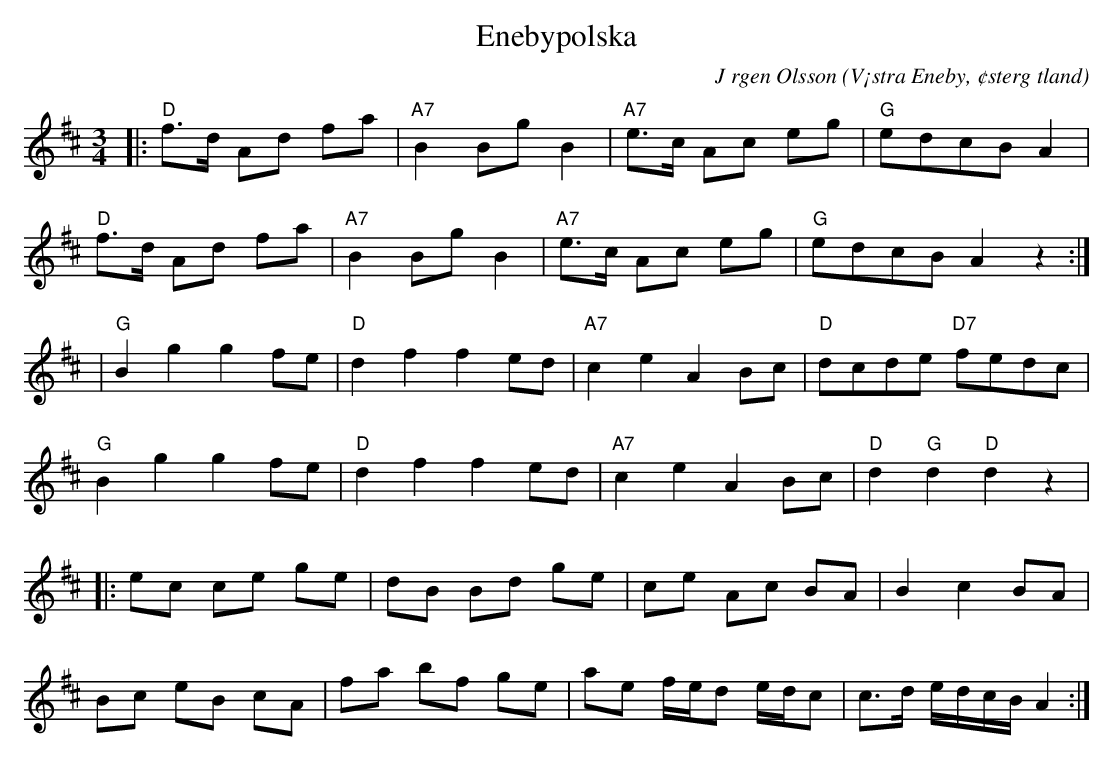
X:1
T:Enebypolska
C:J rgen Olsson
O:V¡stra Eneby, ¢sterg tland
M:3/4
L:1/8
K:D
|: "D"f>d Ad fa | "A7"B2BgB2 | "A7"e>c Ac eg | "G"edcBA2 |
   "D"f>d Ad fa | "A7"B2BgB2 | "A7"e>c Ac eg | "G"edcBA2z2:|
| "G"B2g2g2fe | "D"d2f2f2ed | "A7"c2e2A2Bc | "D"dcde "D7"fedc |
   "G"B2g2g2fe | "D"d2f2f2ed | "A7"c2e2A2Bc | "D"d2"G"d2"D"d2z2|
|:ec ce ge | dB Bd ge | ce Ac BA | B2 c2 BA |
Bc eB cA | fa bf ge | ae f/e/d e/d/c | c>d e/d/c/B/ A2 :|
